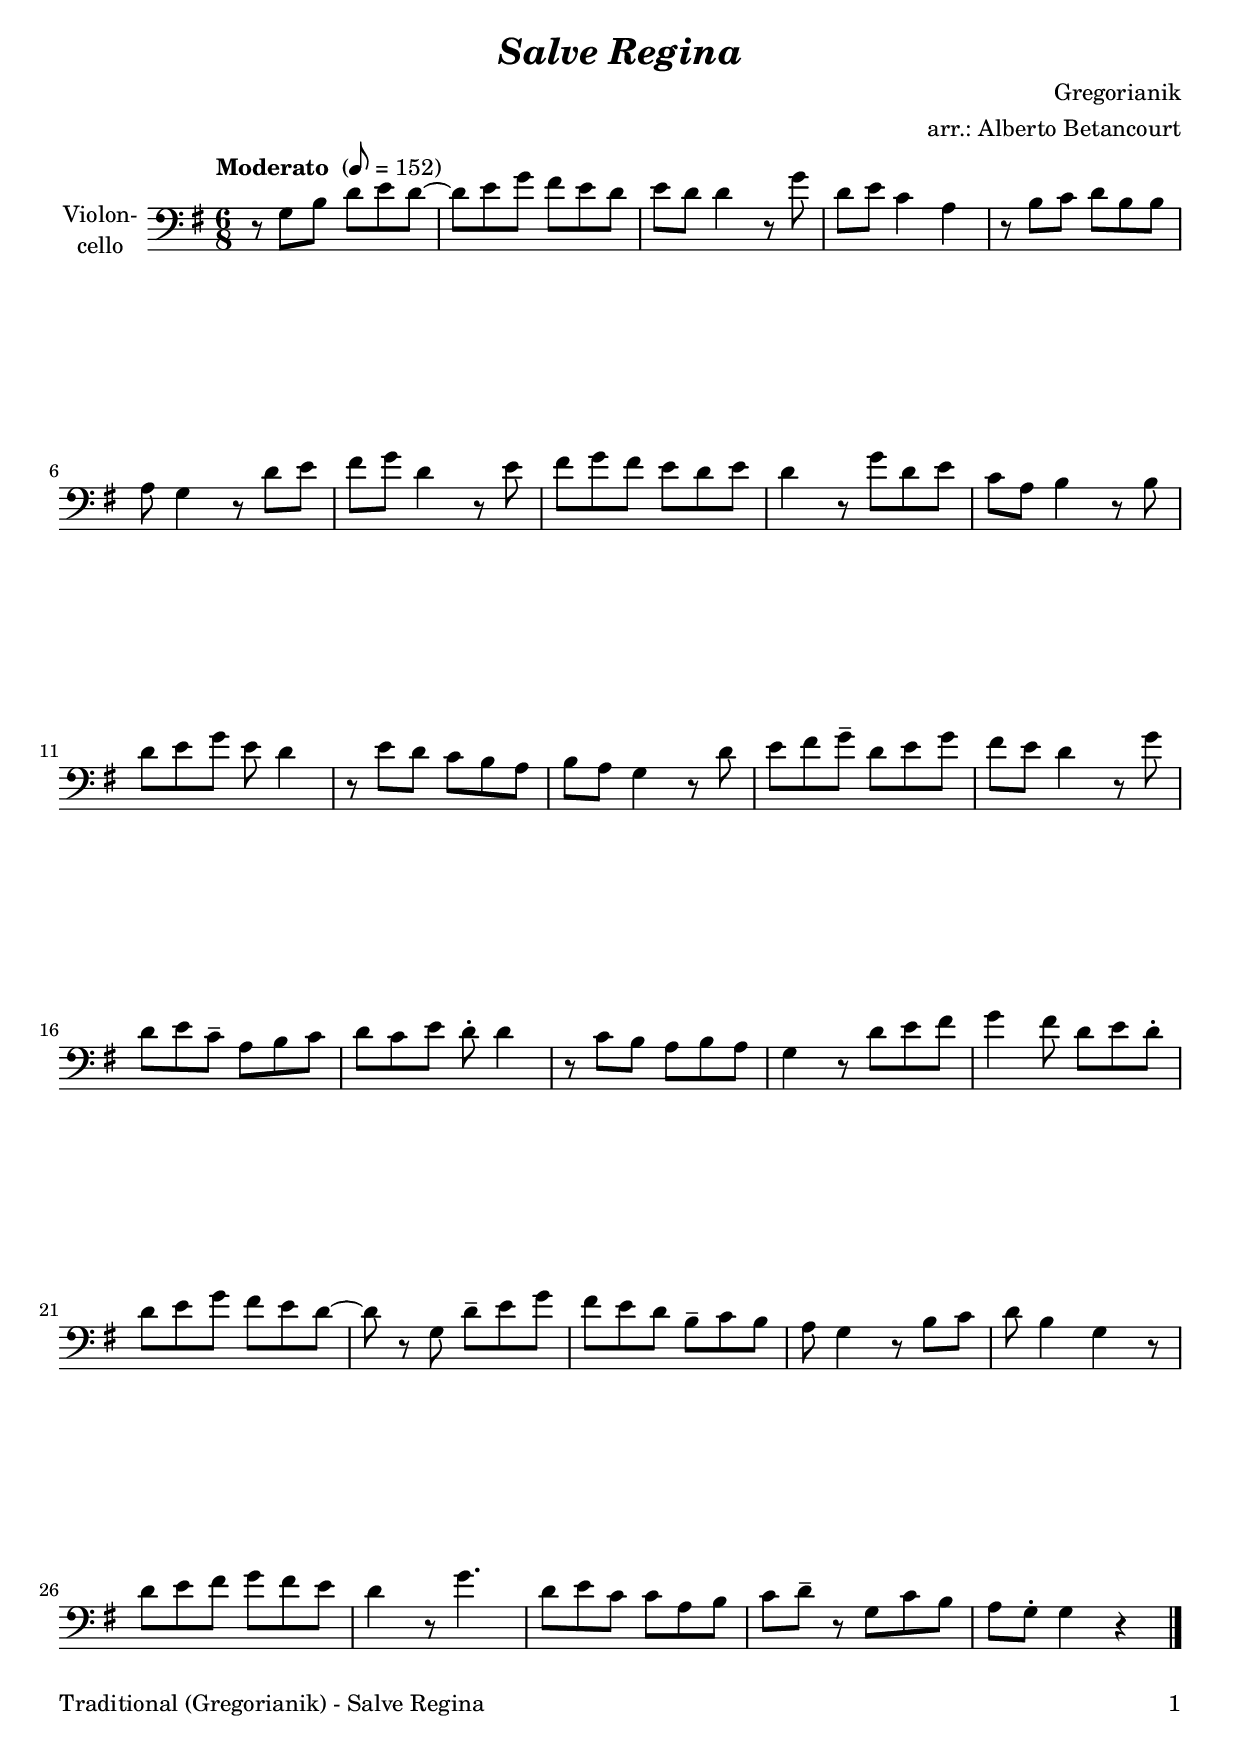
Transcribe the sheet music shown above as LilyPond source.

\version "2.20.2"
\include "deutsch.ly"

#(set-global-staff-size 20)

\header {
  title     = \markup \bold \italic "Salve Regina"
  composer  = "Gregorianik"
  arranger  = "arr.: Alberto Betancourt"
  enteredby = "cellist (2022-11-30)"
%  piece     = ""
}

voiceconsts = {
  \key g \major
  \time 6/8
  \clef "bass"
%  \numericTimeSignature
%  \compressEmptyMeasures
  % Set default beaming for all staves
%  \set Timing.beamExceptions = #'()
%  \set Timing.baseMoment     = #(ly:make-moment 1 4)
%  \set Timing.beatStructure  = #'(1 1 1)
  \tempo "Moderato " 8=152
}

micl = "clarinet"
mifl = "flute"
miob = "oboe"
mifh = "french horn"
misx = "tenor sax"
mist = "string ensemble 1"
mivl = "violin"
miba = "cello"

va = \relative c' {
  \voiceconsts
  r8 g h d e d~
  d e g fis e d
  e d d4 r8 g
  d e c4 a
  r8 h c d h h

  a g4 r8 d' e
  fis g d4 r8 e
  fis g fis e d e
  d4 r8 g d e
  c a h4 r8 h

  d e g e d4
  r8 e d c h a
  h a g4 r8 d'
  e fis g-- d e g
  fis e d4 r8 g

  d e c-- a h c
  d c e d-. d4
  r8 c h a h a
  g4 r8 d' e fis
  g4 fis8 d e d-.

  d e g fis e d~
  d r g, d'-- e g
  fis e d h-- c h
  a g4 r8 h c
  d h4 g r8

  d' e fis g fis e
  d4 r8 g4.
  d8 e c c a h
  c d-- r g, c h
  a g-. g4 r \bar "|."
}


music = \new StaffGroup <<
      \new Staff {
	\set Staff.midiInstrument = \miba
	\set Staff.instrumentName = \markup \center-column { "Violon-" "cello"}
	\transpose g g { \va }
      }
>>

\book {
   \paper {
    print-page-number = ##t
    print-first-page-number = ##t
    ragged-last-bottom = ##f
    oddHeaderMarkup = \markup \null
    evenHeaderMarkup = \markup \null
    oddFooterMarkup = \markup {
      \fill-line {
        \on-the-fly #print-page-number-check-first
        "Traditional (Gregorianik) - Salve Regina" \fromproperty #'page:page-number-string
      }
    }
    evenFooterMarkup = \oddFooterMarkup
  } \score {
    \music
    \layout {}
  }

  \score {
    \unfoldRepeats \music

    \midi {
      \context {
        \Score
      }
    }
  }
}